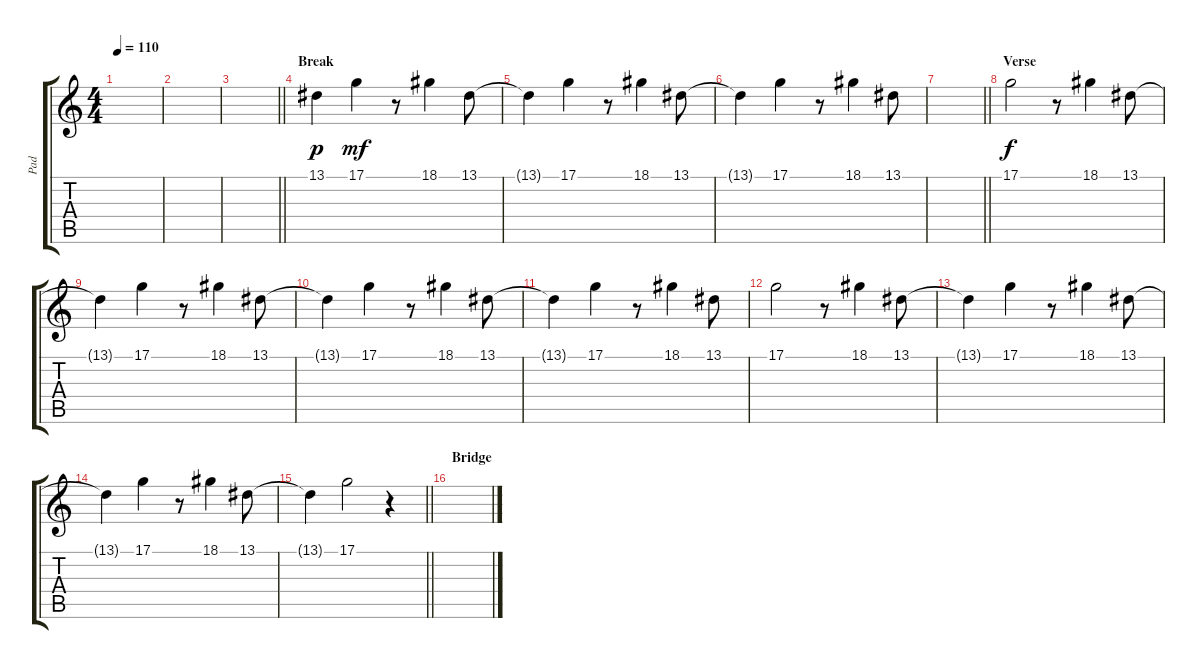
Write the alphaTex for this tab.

\track ("Pad" "Pad") {instrument lead6voice}
\staff {score tabs}
\tuning (D4 A3 F3 C3 G2 C2) {hide}
\ts (4 4)
\tempo 110
\clef g2
\ks c
|
|
\barLineRight lightlight
|
\section ("" "Break")
13.1.4{dy p} 17.1.4{dy mf} r.8 18.1.4 13.1.8 |
13.1{t}.4 17.1.4 r.8 18.1.4 13.1.8 |
13.1{t}.4 17.1.4 r.8 18.1.4 13.1.8 |
\barLineRight lightlight
|
\section ("" "Verse")
17.1.2{dy f} r.8 18.1.4 13.1.8 |
13.1{t}.4 17.1.4 r.8 18.1.4 13.1.8 |
13.1{t}.4 17.1.4 r.8 18.1.4 13.1.8 |
13.1{t}.4 17.1.4 r.8 18.1.4 13.1.8 |
17.1.2 r.8 18.1.4 13.1.8 |
13.1{t}.4 17.1.4 r.8 18.1.4 13.1.8 |
13.1{t}.4 17.1.4 r.8 18.1.4 13.1.8 |
\barLineRight lightlight
13.1{t}.4 17.1.2 r.4 |
\section ("" "Bridge")
